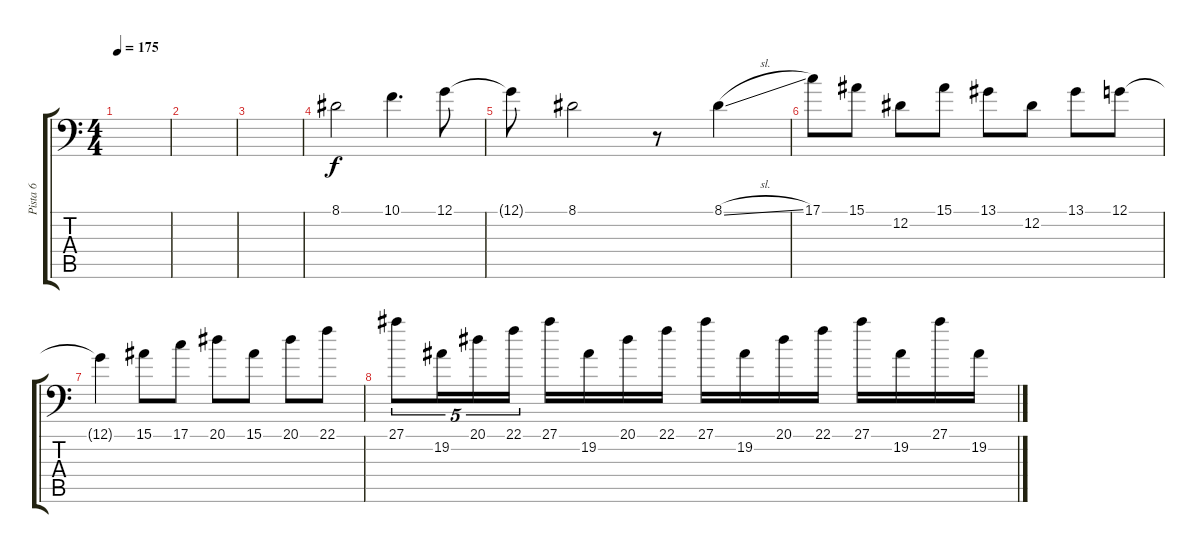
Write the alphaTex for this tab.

\track ("Pista 6" "Pista 6") {instrument lead2sawtooth}
\staff {score tabs}
\tuning (G3 Eb3 Bb2 F2 C2 G1) {hide}
\ts (4 4)
\tempo 175
\clef f4
\ks c
|
|
|
8.1.2{instrument lead1square} 10.1.4{d} 12.1.8 |
12.1{t}.8 8.1.2 r.8 8.1{sl}.4 |
17.1.8 15.1.8 12.2.8 15.1.8 13.1.8 12.2.8 13.1.8 12.1.8 |
12.1{t}.4 15.1.8 17.1.8 20.1.8 15.1.8 20.1.8 22.1.8 |
27.1.8{tu (5 4)} 19.2.16{tu (5 4)} 20.1.16{tu (5 4)} 22.1.16{tu (5 4)} 27.1.16 19.2.16 20.1.16 22.1.16 27.1.16 19.2.16 20.1.16 22.1.16 27.1.16 19.2.16 27.1.16 19.2.16
